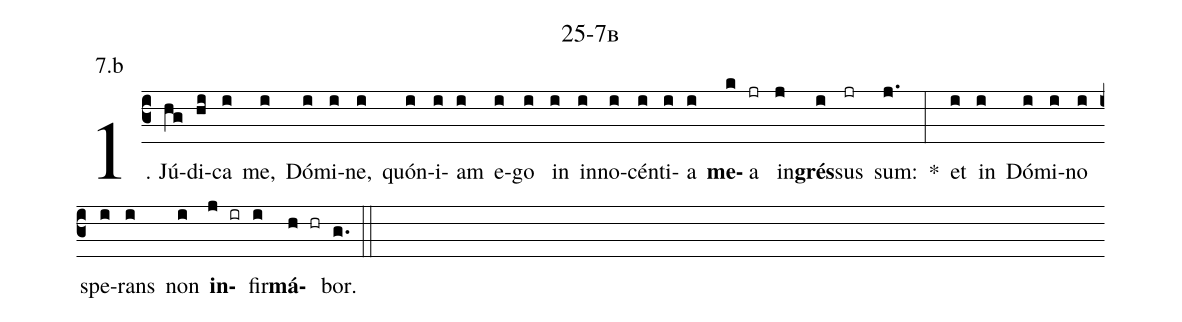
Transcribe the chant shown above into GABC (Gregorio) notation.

name: 25-7b;
annotation: 7.b;
%%
(c3)1. Jú(hg)di(hi)ca(i) me,(i) Dó(i)mi(i)ne,(i) quón(i)i(i)am(i) e(i)go(i) in(i) in(i)no(i)cén(i)ti(i)a(i) <b>me</b>(k)a(jr) in(j)<b>grés</b>(i)sus(jr) sum:(j.) *(:) et(i) in(i) Dó(i)mi(i)no(i) spe(i)rans(i) non(i) <b>in</b>(j ir)fir(i)<b>má</b>(h hr)bor.(g.) (::)
